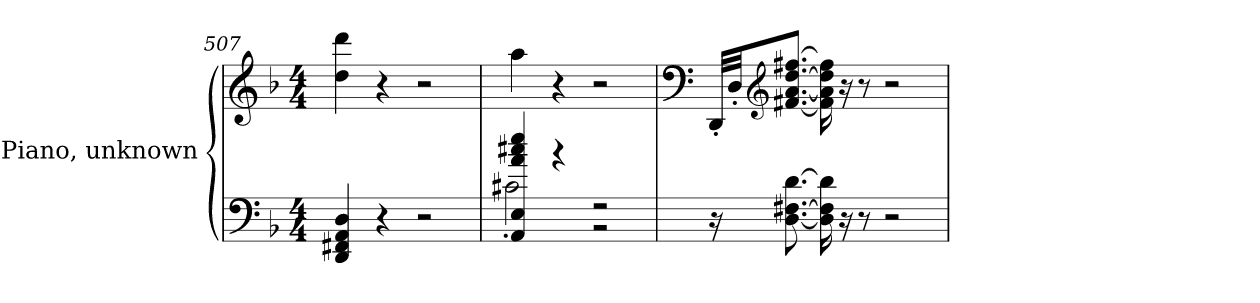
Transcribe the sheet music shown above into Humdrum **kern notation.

**kern	**kern
*part1	*part1
*staff2	*staff1
*I"Piano, unknown	*
*I'Pno.	*
*clefF4	*clefG2
*k[b-]	*k[b-]
*M4/4	*M4/4
=507	=507
4DD/ 4FF#X/ 4AA/ 4D/	4dd\ 4ddd\
4r	4r
2r	2r
=508	=508
*^	*
4AA/ 4E/ 4a/ 4cc#X/ 4ee/	2c#X'\	4aa\
4r	.	4r
2r	2r	2r
*v	*v	*
=509	=509
*	*clefF4
16r	32DD'/LLL
.	32D'/JJ
*	*clefG2
[8.D\ [8.F#X\ [8.d\	[8.f#X/ [8.a/ [8.dd/ [8.ff#X/J
16D\] 16F#\] 16d\]	16f#\] 16a\] 16dd\] 16ff#\]
16r	16r
8r	8r
2r	2r
=	=
*-	*-
